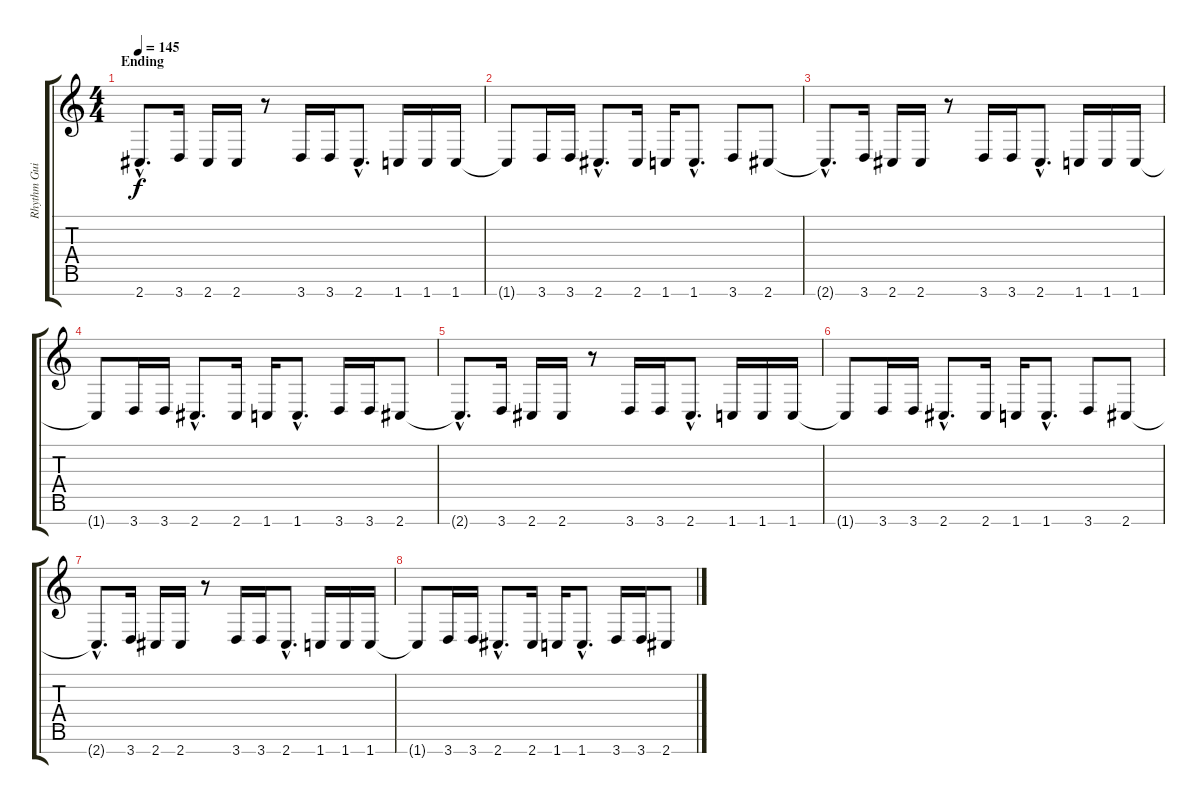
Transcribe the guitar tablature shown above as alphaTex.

\track ("Rhythm Guitar 2" "Rhythm Gui") {instrument distortionguitar}
\staff {score tabs}
\tuning (E4 B3 G3 D3 A2 E2 B1) {hide}
\ts (4 4)
\section ("" "Ending")
\tempo 145
\clef g2
\ks c
2.7{hac t}.8{d dy f} 3.7.16 2.7.16 2.7.16 r.8 3.7.16 3.7.16 2.7{hac}.8{d} 1.7.16 1.7.16 1.7.16 |
1.7{t}.8 3.7.16 3.7.16 2.7{hac}.8{d} 2.7.16 1.7.16 1.7{hac}.8{d} 3.7.8 2.7.8 |
2.7{hac t}.8{d} 3.7.16 2.7.16 2.7.16 r.8 3.7.16 3.7.16 2.7{hac}.8{d} 1.7.16 1.7.16 1.7.16 |
1.7{t}.8 3.7.16 3.7.16 2.7{hac}.8{d} 2.7.16 1.7.16 1.7{hac}.8{d} 3.7.16 3.7.16 2.7.8 |
2.7{hac t}.8{d} 3.7.16 2.7.16 2.7.16 r.8 3.7.16 3.7.16 2.7{hac}.8{d} 1.7.16 1.7.16 1.7.16 |
1.7{t}.8 3.7.16 3.7.16 2.7{hac}.8{d} 2.7.16 1.7.16 1.7{hac}.8{d} 3.7.8 2.7.8 |
2.7{hac t}.8{d} 3.7.16 2.7.16 2.7.16 r.8 3.7.16 3.7.16 2.7{hac}.8{d} 1.7.16 1.7.16 1.7.16 |
1.7{t}.8 3.7.16 3.7.16 2.7{hac}.8{d} 2.7.16 1.7.16 1.7{hac}.8{d} 3.7.16 3.7.16 2.7.8
